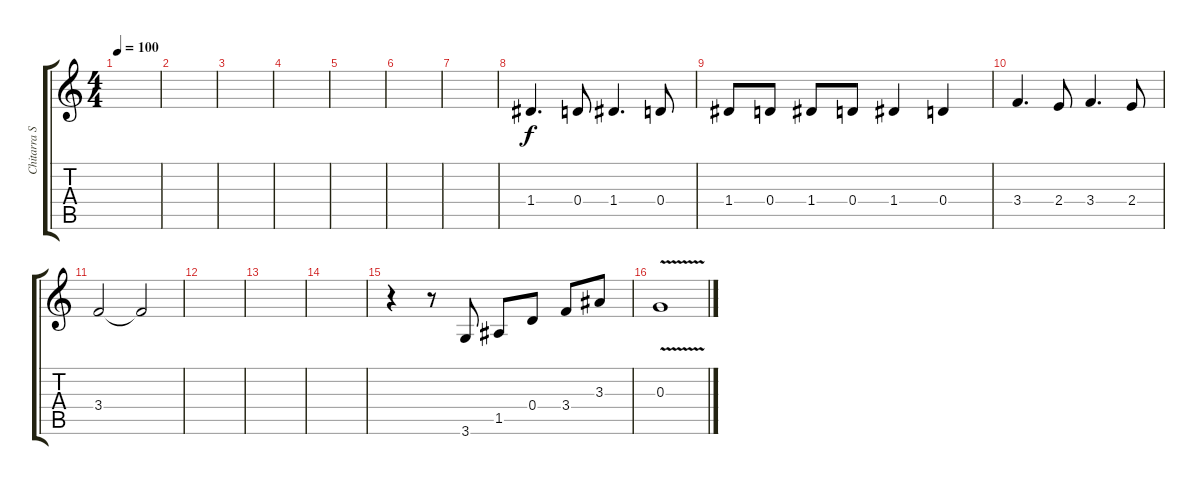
\track ("Chitarra Solista" "Chitarra S") {instrument overdrivenguitar}
\staff {score tabs}
\tuning (E4 B3 G3 D3 A2 E2) {hide}
\ts (4 4)
\tempo 100
\clef g2
\ks c
|
|
|
|
|
|
|
1.4.4{d} 0.4.8 1.4.4{d} 0.4.8 |
1.4.8 0.4.8 1.4.8 0.4.8 1.4.4 0.4.4 |
3.4.4{d} 2.4.8 3.4.4{d} 2.4.8 |
3.4.2 3.4{t}.2 |
|
|
|
r.4 r.8 3.6.8 1.5.8 0.4.8 3.4.8 3.3.8 |
0.3{v}.1
